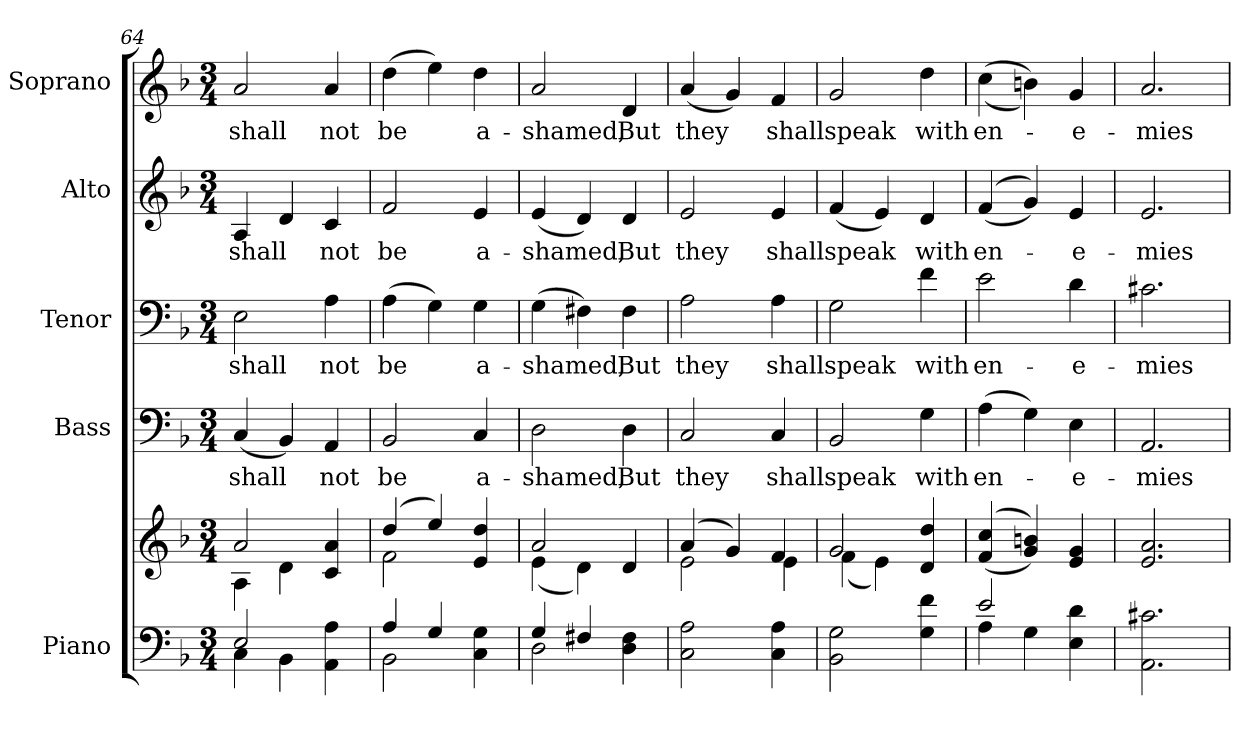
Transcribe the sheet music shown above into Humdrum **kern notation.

**kern	**kern	**kern	**text	**kern	**text	**kern	**text	**kern	**text
*part5	*part5	*part4	*part4	*part3	*part3	*part2	*part2	*part1	*part1
*staff6	*staff5	*staff4	*staff4	*staff3	*staff3	*staff2	*staff2	*staff1	*staff1
*I"Piano	*	*I"Bass	*	*I"Tenor	*	*I"Alto	*	*I"Soprano	*
*I'Pno.	*	*I'B.	*	*I'T.	*	*I'A.	*	*I'S.	*
*clefF4	*clefG2	*clefF4	*	*clefF4	*	*clefG2	*	*clefG2	*
*k[b-]	*k[b-]	*k[b-]	*	*k[b-]	*	*k[b-]	*	*k[b-]	*
*F:	*F:	*F:	*	*F:	*	*F:	*	*F:	*
*M3/4	*M3/4	*M3/4	*	*M3/4	*	*M3/4	*	*M3/4	*
=64	=64	=64	=64	=64	=64	=64	=64	=64	=64
*^	*^	*	*	*	*	*	*	*	*
!	!	!	!	!	!LO:LY:b:color=#000000	!	!	!	!	!	!
!	!	!	!	!	!	!	!LO:LY:b:color=#000000	!	!	!	!
!	!	!	!	!	!	!	!	!	!LO:LY:b:color=#000000	!	!
!	!	!	!	!	!	!	!	!	!	!	!LO:LY:b:color=#000000
2Ei/	4Ci\	(2ai/	4Ai\	(4Ci/	shall	2Ei\	shall	4Ai/	shall	2ai/	shall
.	4BB-i\	.	4di\	4BB-i/)	.	.	.	4di/	.	.	.
!	!	!	!	!	!LO:LY:b:color=#000000	!	!	!	!	!	!
!	!	!	!	!	!	!	!LO:LY:b:color=#000000	!	!	!	!
!	!	!	!	!	!	!	!	!	!LO:LY:b:color=#000000	!	!
!	!	!	!	!	!	!	!	!	!	!	!LO:LY:b:color=#000000
4AAi\ 4Ai	4ryy	4ci/ 4ai	4ryy	4AAi/	not	4Ai\	not	4ci/	not	4ai/	not
=65	=65	=65	=65	=65	=65	=65	=65	=65	=65	=65	=65
!	!	!	!	!	!LO:LY:b:color=#000000	!	!	!	!	!	!
!	!	!	!	!	!	!	!LO:LY:b:color=#000000	!	!	!	!
!	!	!	!	!	!	!	!	!	!LO:LY:b:color=#000000	!	!
!	!	!	!	!	!	!	!	!	!	!	!LO:LY:b:color=#000000
4Ai/	2BB-i\	(4ddi/	2fi\	2BB-i/	be	(4Ai\	be	2fi/	be	(4ddi\	be
4Gi/	.	4eei/)	.	.	.	4Gi\)	.	.	.	4eei\)	.
!	!	!	!	!	!LO:LY:b:color=#000000	!	!	!	!	!	!
!	!	!	!	!	!	!	!LO:LY:b:color=#000000	!	!	!	!
!	!	!	!	!	!	!	!	!	!LO:LY:b:color=#000000	!	!
!	!	!	!	!	!	!	!	!	!	!	!LO:LY:b:color=#000000
4Ci\ 4Gi	4ryy	4ei/ 4ddi	4ryy	4Ci/	a-	4Gi\	a-	4ei/	a-	4ddi\	a-
!!LO:PB:g=z
=66	=66	=66	=66	=66	=66	=66	=66	=66	=66	=66	=66
!	!	!	!	!	!LO:LY:b:color=#000000	!	!	!	!	!	!
!	!	!	!	!	!	!	!LO:LY:b:color=#000000	!	!	!	!
!	!	!	!	!	!	!	!	!	!LO:LY:b:color=#000000	!	!
!	!	!	!	!	!	!	!	!	!	!	!LO:LY:b:color=#000000
4Gi/	2Di\	2ai/	(4ei\	2Di\	-shamed,	(4Gi\	-shamed,	(4ei/	-shamed,	2ai/	-shamed,
4F#Xi/	.	.	4di\)	.	.	4F#Xi\)	.	4di/)	.	.	.
!	!	!	!	!	!LO:LY:b:color=#000000	!	!	!	!	!	!
!	!	!	!	!	!	!	!LO:LY:b:color=#000000	!	!	!	!
!	!	!	!	!	!	!	!	!	!LO:LY:b:color=#000000	!	!
!	!	!	!	!	!	!	!	!	!	!	!LO:LY:b:color=#000000
4Di\ 4F#i	4ryy	4di/	4ryy	4Di\	But	4F#i\	But	4di/	But	4di/	But
*v	*v	*	*	*	*	*	*	*	*	*	*
=67	=67	=67	=67	=67	=67	=67	=67	=67	=67	=67
*^	*	*	*	*	*	*	*	*	*	*
!	!	!	!	!	!LO:LY:b:color=#000000	!	!	!	!	!	!
*v	*v	*	*	*	*	*	*	*	*	*	*
*^	*	*	*	*	*	*	*	*	*	*
!	!	!	!	!	!	!	!LO:LY:b:color=#000000	!	!	!	!
*v	*v	*	*	*	*	*	*	*	*	*	*
*^	*	*	*	*	*	*	*	*	*	*
!	!	!	!	!	!	!	!	!	!LO:LY:b:color=#000000	!	!
*v	*v	*	*	*	*	*	*	*	*	*	*
*^	*	*	*	*	*	*	*	*	*	*
!	!	!	!	!	!	!	!	!	!	!	!LO:LY:b:color=#000000
*v	*v	*	*	*	*	*	*	*	*	*	*
2Ci\ 2Ai	(4ai/	2ei\	2Ci/	they	2Ai\	they	2ei/	they	(4ai/	they
.	4gi/)	.	.	.	.	.	.	.	4gi/)	.
!	!	!	!	!LO:LY:b:color=#000000	!	!	!	!	!	!
!	!	!	!	!	!	!LO:LY:b:color=#000000	!	!	!	!
!	!	!	!	!	!	!	!	!LO:LY:b:color=#000000	!	!
!	!	!	!	!	!	!	!	!	!	!LO:LY:b:color=#000000
4Ci\ 4Ai	4fi/	4ei\	4Ci/	shall	4Ai\	shall	4ei/	shall	4fi/	shall
=68	=68	=68	=68	=68	=68	=68	=68	=68	=68	=68
!	!	!	!	!LO:LY:b:color=#000000	!	!	!	!	!	!
!	!	!	!	!	!	!LO:LY:b:color=#000000	!	!	!	!
!	!	!	!	!	!	!	!	!LO:LY:b:color=#000000	!	!
!	!	!	!	!	!	!	!	!	!	!LO:LY:b:color=#000000
2BB-i\ 2Gi	2gi/	(4fi\	2BB-i/	speak	2Gi\	speak	(4fi/	speak	2gi/	speak
.	.	4ei\)	.	.	.	.	4ei/)	.	.	.
!	!	!	!	!LO:LY:b:color=#000000	!	!	!	!	!	!
!	!	!	!	!	!	!LO:LY:b:color=#000000	!	!	!	!
!	!	!	!	!	!	!	!	!LO:LY:b:color=#000000	!	!
!	!	!	!	!	!	!	!	!	!	!LO:LY:b:color=#000000
4Gi\ 4fi	4di/ 4ddi	4ryy	4Gi\	with	4fi\	with	4di/	with	4ddi\	with
*	*v	*v	*	*	*	*	*	*	*	*
=69	=69	=69	=69	=69	=69	=69	=69	=69	=69
*^	*	*	*	*	*	*	*	*	*
*	*	*^	*	*	*	*	*	*	*	*
!	!	!	!	!	!LO:LY:b:color=#000000	!	!	!	!	!	!
*	*	*v	*v	*	*	*	*	*	*	*	*
*	*	*^	*	*	*	*	*	*	*	*
!	!	!	!	!	!	!	!LO:LY:b:color=#000000	!	!	!	!
*	*	*v	*v	*	*	*	*	*	*	*	*
*	*	*^	*	*	*	*	*	*	*	*
!	!	!	!	!	!	!	!	!	!LO:LY:b:color=#000000	!	!
*	*	*v	*v	*	*	*	*	*	*	*	*
*	*	*^	*	*	*	*	*	*	*	*
!	!	!	!	!	!	!	!	!	!	!	!LO:LY:b:color=#000000
*	*	*v	*v	*	*	*	*	*	*	*	*
2ei/	4Ai\	((4fi/ 4cci	(4Ai\	en-	2ei\	en-	((4fi/	en-	((4cci\	en-
.	4Gi\	4gi/ 4bni))	4Gi\)	.	.	.	4gi/))	.	4bni\))	.
!	!	!	!	!LO:LY:b:color=#000000	!	!	!	!	!	!
!	!	!	!	!	!	!LO:LY:b:color=#000000	!	!	!	!
!	!	!	!	!	!	!	!	!LO:LY:b:color=#000000	!	!
!	!	!	!	!	!	!	!	!	!	!LO:LY:b:color=#000000
4Ei\ 4di	4ryy	4ei/ 4gi	4Ei\	-e-	4di\	-e-	4ei/	-e-	4gi/	-e-
*v	*v	*	*	*	*	*	*	*	*	*
!!LO:PB:g=z
=70	=70	=70	=70	=70	=70	=70	=70	=70	=70
*^	*	*	*	*	*	*	*	*	*
!	!	!	!	!LO:LY:b:color=#000000	!	!	!	!	!	!
*v	*v	*	*	*	*	*	*	*	*	*
*^	*	*	*	*	*	*	*	*	*
!	!	!	!	!	!	!LO:LY:b:color=#000000	!	!	!	!
*v	*v	*	*	*	*	*	*	*	*	*
*^	*	*	*	*	*	*	*	*	*
!	!	!	!	!	!	!	!	!LO:LY:b:color=#000000	!	!
*v	*v	*	*	*	*	*	*	*	*	*
*^	*	*	*	*	*	*	*	*	*
!	!	!	!	!	!	!	!	!	!	!LO:LY:b:color=#000000
*v	*v	*	*	*	*	*	*	*	*	*
2.AAi\ 2.c#Xi	2.ei/ 2.ai	2.AAi/	-mies	2.c#Xi\	-mies	2.ei/	-mies	2.ai/	-mies
=	=	=	=	=	=	=	=	=	=
*-	*-	*-	*-	*-	*-	*-	*-	*-	*-
